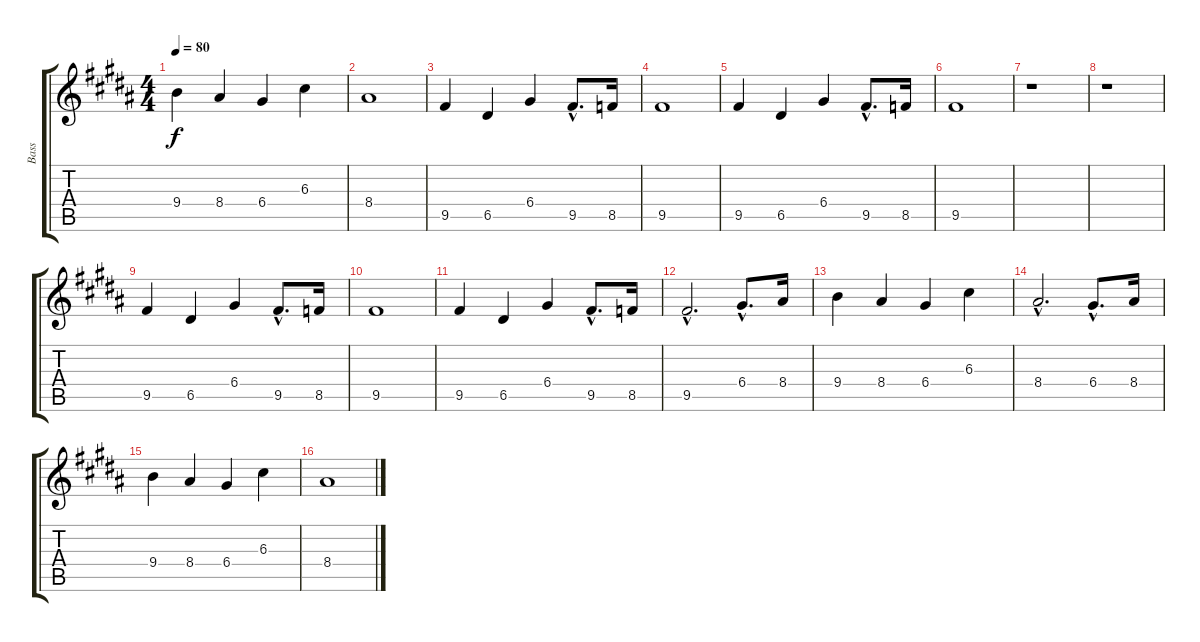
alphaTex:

\track ("Bass" "Bass") {instrument fretlessbass}
\staff {score tabs}
\tuning (E4 B3 G3 D3 A2 E2) {hide}
\ts (4 4)
\tempo 80
\clef g2
\ks b
9.4.4{dy f} 8.4.4 6.4.4 6.3.4 |
8.4.1 |
9.5.4 6.5.4 6.4.4 9.5{hac}.8{d} 8.5.16 |
9.5.1 |
9.5.4 6.5.4 6.4.4 9.5{hac}.8{d} 8.5.16 |
9.5.1 |
r.1 |
r.1 |
9.5.4 6.5.4 6.4.4 9.5{hac}.8{d} 8.5.16 |
9.5.1 |
9.5.4 6.5.4 6.4.4 9.5{hac}.8{d} 8.5.16 |
9.5{hac}.2{d} 6.4{hac}.8{d} 8.4.16 |
9.4.4 8.4.4 6.4.4 6.3.4 |
8.4{hac}.2{d} 6.4{hac}.8{d} 8.4.16 |
9.4.4 8.4.4 6.4.4 6.3.4 |
8.4.1
